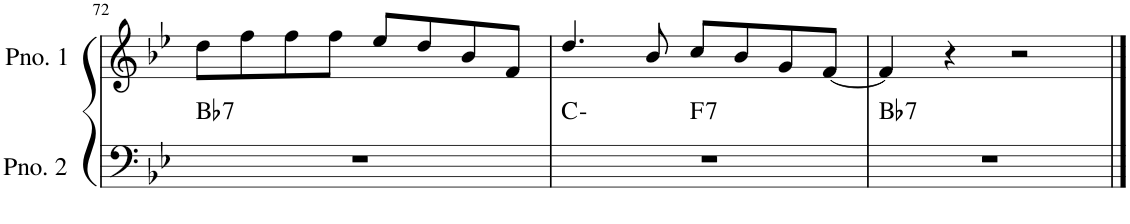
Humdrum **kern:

**kern	**harte	**kern
*part2	*part2	*part1
*staff2	*	*staff1
*I"ピアノ 2	*	*I"ピアノ 1
!!LO:PB:g=z
*clefF4	*	*clefG2
*k[b-e-]	*	*k[b-e-]
*M4/4	*	*M4/4
=72	=72	=72
!	!LO:H:kt=7	!
1r	Bb:7	8dd\L
.	.	8ff\
.	.	8ff\
.	.	8ff\J
.	.	8ee-/L
.	.	8dd/
.	.	8b-/
.	.	8f/J
=73	=73	=73
*^	*	*
1r	2ryy	C:min	4.dd/
.	.	.	8b-/
!	!	!LO:H:kt=7	!
.	2ryy	F:7	8cc/L
.	.	.	8b-/
.	.	.	8g/
.	.	.	[8f/J
=74	=74	=74	=74
!	!	!LO:H:kt=7	!
*v	*v	*	*
1r	Bb:7	4f/]
.	.	4r
.	.	2r
==	==	==
*-	*-	*-
